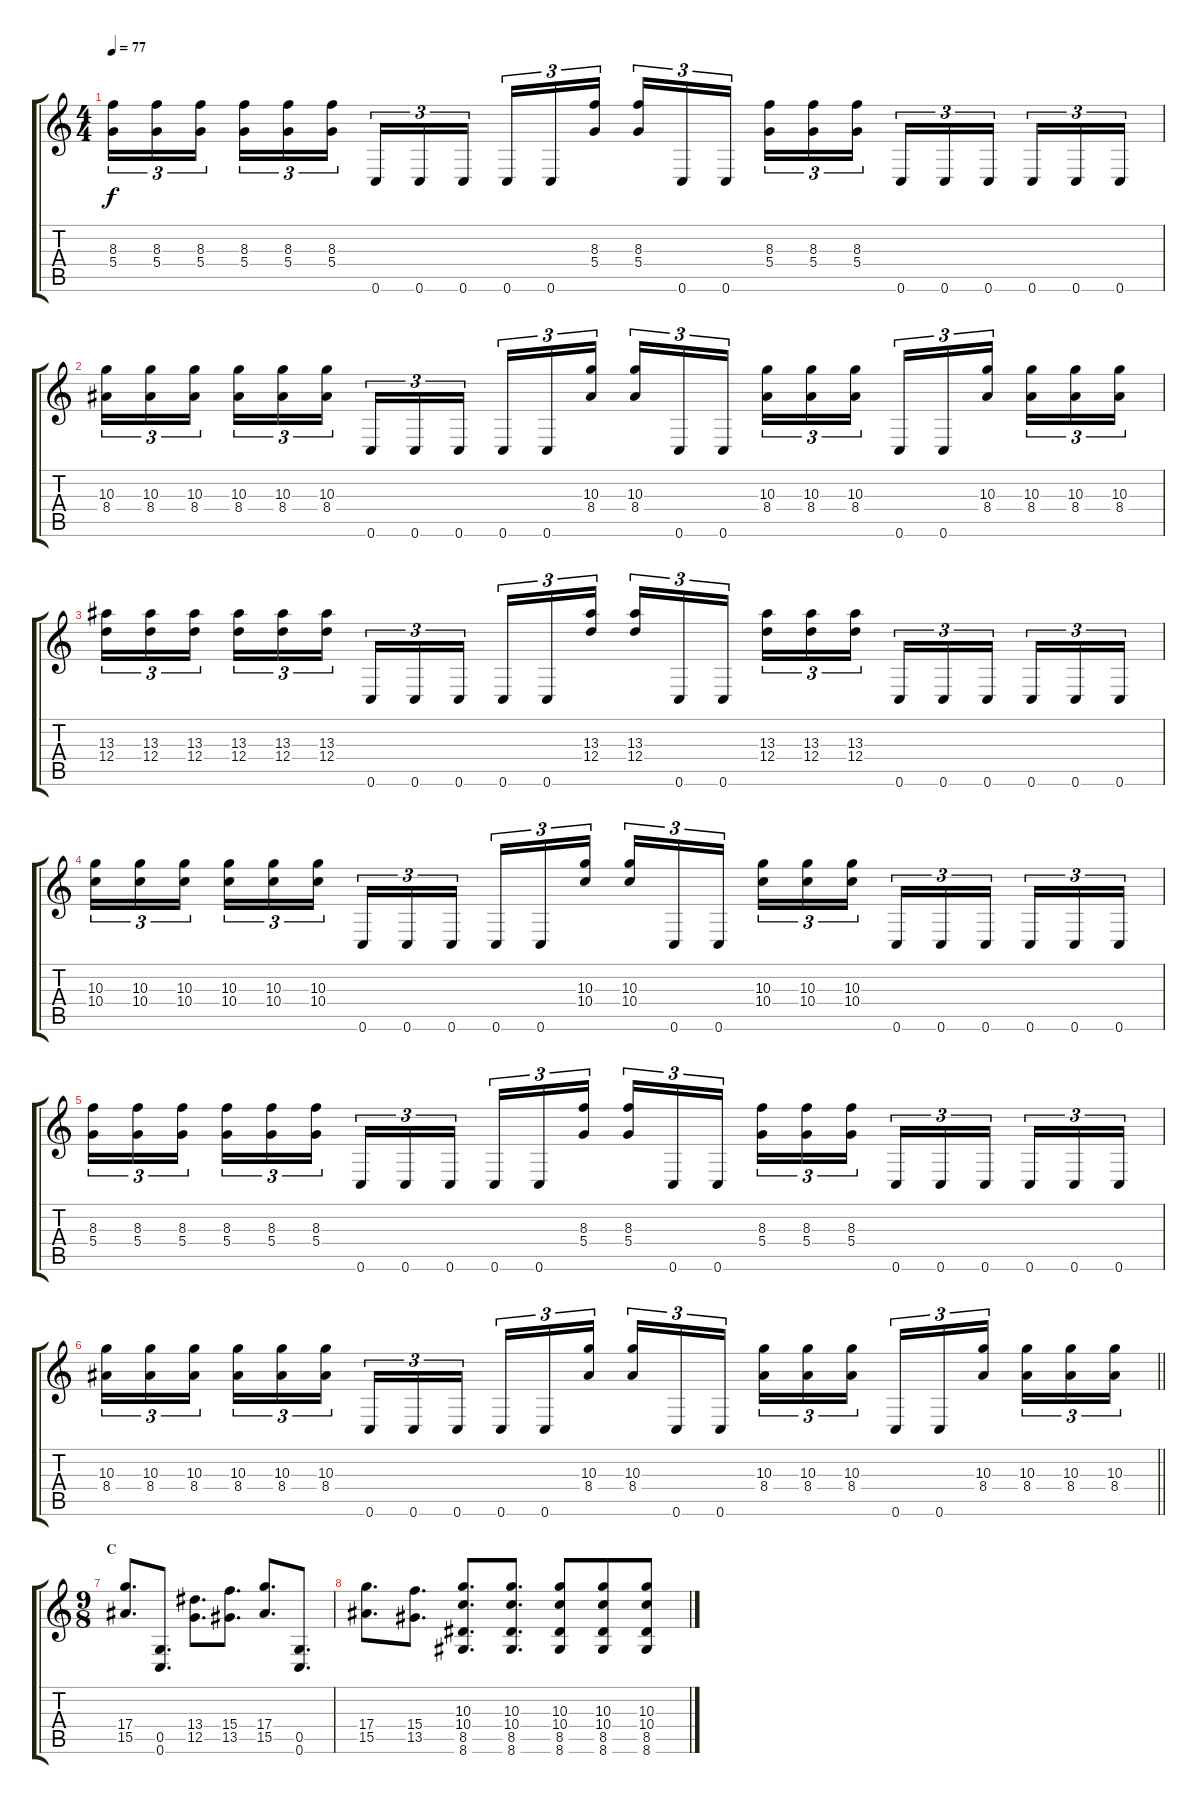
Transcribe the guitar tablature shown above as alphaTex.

\track "" {instrument overdrivenguitar}
\staff {score tabs}
\tuning (G4 E4 A3 D3 G2 C2) {hide}
\ts (4 4)
\tempo 77
\clef g2
\ks c
(8.3 5.4).16{tu (3 2) dy f} (8.3 5.4).16{tu (3 2)} (8.3 5.4).16{tu (3 2) beam splitsecondary} (8.3 5.4).16{tu (3 2)} (8.3 5.4).16{tu (3 2)} (8.3 5.4).16{tu (3 2)} 0.6.16{tu (3 2)} 0.6.16{tu (3 2)} 0.6.16{tu (3 2) beam splitsecondary} 0.6.16{tu (3 2)} 0.6.16{tu (3 2)} (8.3 5.4).16{tu (3 2)} (8.3 5.4).16{tu (3 2)} 0.6.16{tu (3 2)} 0.6.16{tu (3 2) beam splitsecondary} (8.3 5.4).16{tu (3 2)} (8.3 5.4).16{tu (3 2)} (8.3 5.4).16{tu (3 2)} 0.6.16{tu (3 2)} 0.6.16{tu (3 2)} 0.6.16{tu (3 2) beam splitsecondary} 0.6.16{tu (3 2)} 0.6.16{tu (3 2)} 0.6.16{tu (3 2)} |
(10.3 8.4).16{tu (3 2)} (10.3 8.4).16{tu (3 2)} (10.3 8.4).16{tu (3 2) beam splitsecondary} (10.3 8.4).16{tu (3 2)} (10.3 8.4).16{tu (3 2)} (10.3 8.4).16{tu (3 2)} 0.6.16{tu (3 2)} 0.6.16{tu (3 2)} 0.6.16{tu (3 2) beam splitsecondary} 0.6.16{tu (3 2)} 0.6.16{tu (3 2)} (10.3 8.4).16{tu (3 2)} (10.3 8.4).16{tu (3 2)} 0.6.16{tu (3 2)} 0.6.16{tu (3 2) beam splitsecondary} (10.3 8.4).16{tu (3 2)} (10.3 8.4).16{tu (3 2)} (10.3 8.4).16{tu (3 2)} 0.6.16{tu (3 2)} 0.6.16{tu (3 2)} (10.3 8.4).16{tu (3 2) beam splitsecondary} (10.3 8.4).16{tu (3 2)} (10.3 8.4).16{tu (3 2)} (10.3 8.4).16{tu (3 2)} |
(13.3 12.4).16{tu (3 2)} (13.3 12.4).16{tu (3 2)} (13.3 12.4).16{tu (3 2) beam splitsecondary} (13.3 12.4).16{tu (3 2)} (13.3 12.4).16{tu (3 2)} (13.3 12.4).16{tu (3 2)} 0.6.16{tu (3 2)} 0.6.16{tu (3 2)} 0.6.16{tu (3 2) beam splitsecondary} 0.6.16{tu (3 2)} 0.6.16{tu (3 2)} (13.3 12.4).16{tu (3 2)} (13.3 12.4).16{tu (3 2)} 0.6.16{tu (3 2)} 0.6.16{tu (3 2) beam splitsecondary} (13.3 12.4).16{tu (3 2)} (13.3 12.4).16{tu (3 2)} (13.3 12.4).16{tu (3 2)} 0.6.16{tu (3 2)} 0.6.16{tu (3 2)} 0.6.16{tu (3 2) beam splitsecondary} 0.6.16{tu (3 2)} 0.6.16{tu (3 2)} 0.6.16{tu (3 2)} |
(10.3 10.4).16{tu (3 2)} (10.3 10.4).16{tu (3 2)} (10.3 10.4).16{tu (3 2) beam splitsecondary} (10.3 10.4).16{tu (3 2)} (10.3 10.4).16{tu (3 2)} (10.3 10.4).16{tu (3 2)} 0.6.16{tu (3 2)} 0.6.16{tu (3 2)} 0.6.16{tu (3 2) beam splitsecondary} 0.6.16{tu (3 2)} 0.6.16{tu (3 2)} (10.3 10.4).16{tu (3 2)} (10.3 10.4).16{tu (3 2)} 0.6.16{tu (3 2)} 0.6.16{tu (3 2) beam splitsecondary} (10.3 10.4).16{tu (3 2)} (10.3 10.4).16{tu (3 2)} (10.3 10.4).16{tu (3 2)} 0.6.16{tu (3 2)} 0.6.16{tu (3 2)} 0.6.16{tu (3 2) beam splitsecondary} 0.6.16{tu (3 2)} 0.6.16{tu (3 2)} 0.6.16{tu (3 2)} |
(8.3 5.4).16{tu (3 2)} (8.3 5.4).16{tu (3 2)} (8.3 5.4).16{tu (3 2) beam splitsecondary} (8.3 5.4).16{tu (3 2)} (8.3 5.4).16{tu (3 2)} (8.3 5.4).16{tu (3 2)} 0.6.16{tu (3 2)} 0.6.16{tu (3 2)} 0.6.16{tu (3 2) beam splitsecondary} 0.6.16{tu (3 2)} 0.6.16{tu (3 2)} (8.3 5.4).16{tu (3 2)} (8.3 5.4).16{tu (3 2)} 0.6.16{tu (3 2)} 0.6.16{tu (3 2) beam splitsecondary} (8.3 5.4).16{tu (3 2)} (8.3 5.4).16{tu (3 2)} (8.3 5.4).16{tu (3 2)} 0.6.16{tu (3 2)} 0.6.16{tu (3 2)} 0.6.16{tu (3 2) beam splitsecondary} 0.6.16{tu (3 2)} 0.6.16{tu (3 2)} 0.6.16{tu (3 2)} |
\barLineRight lightlight
(10.3 8.4).16{tu (3 2)} (10.3 8.4).16{tu (3 2)} (10.3 8.4).16{tu (3 2) beam splitsecondary} (10.3 8.4).16{tu (3 2)} (10.3 8.4).16{tu (3 2)} (10.3 8.4).16{tu (3 2)} 0.6.16{tu (3 2)} 0.6.16{tu (3 2)} 0.6.16{tu (3 2) beam splitsecondary} 0.6.16{tu (3 2)} 0.6.16{tu (3 2)} (10.3 8.4).16{tu (3 2)} (10.3 8.4).16{tu (3 2)} 0.6.16{tu (3 2)} 0.6.16{tu (3 2) beam splitsecondary} (10.3 8.4).16{tu (3 2)} (10.3 8.4).16{tu (3 2)} (10.3 8.4).16{tu (3 2)} 0.6.16{tu (3 2)} 0.6.16{tu (3 2)} (10.3 8.4).16{tu (3 2) beam splitsecondary} (10.3 8.4).16{tu (3 2)} (10.3 8.4).16{tu (3 2)} (10.3 8.4).16{tu (3 2)} |
\ts (9 8)
\section ("" "C")
(17.4 15.5).8{d} (0.5 0.6).8{d} (13.4 12.5).8{d} (15.4 13.5).8{d} (17.4 15.5).8{d} (0.5 0.6).8{d} |
(17.4 15.5).8{d} (15.4 13.5).8{d} (10.3 10.4 8.5 8.6).8{d} (10.3 10.4 8.5 8.6).8{d} (10.3 10.4 8.5 8.6).8 (10.3 10.4 8.5 8.6).8 (10.3 10.4 8.5 8.6).8
